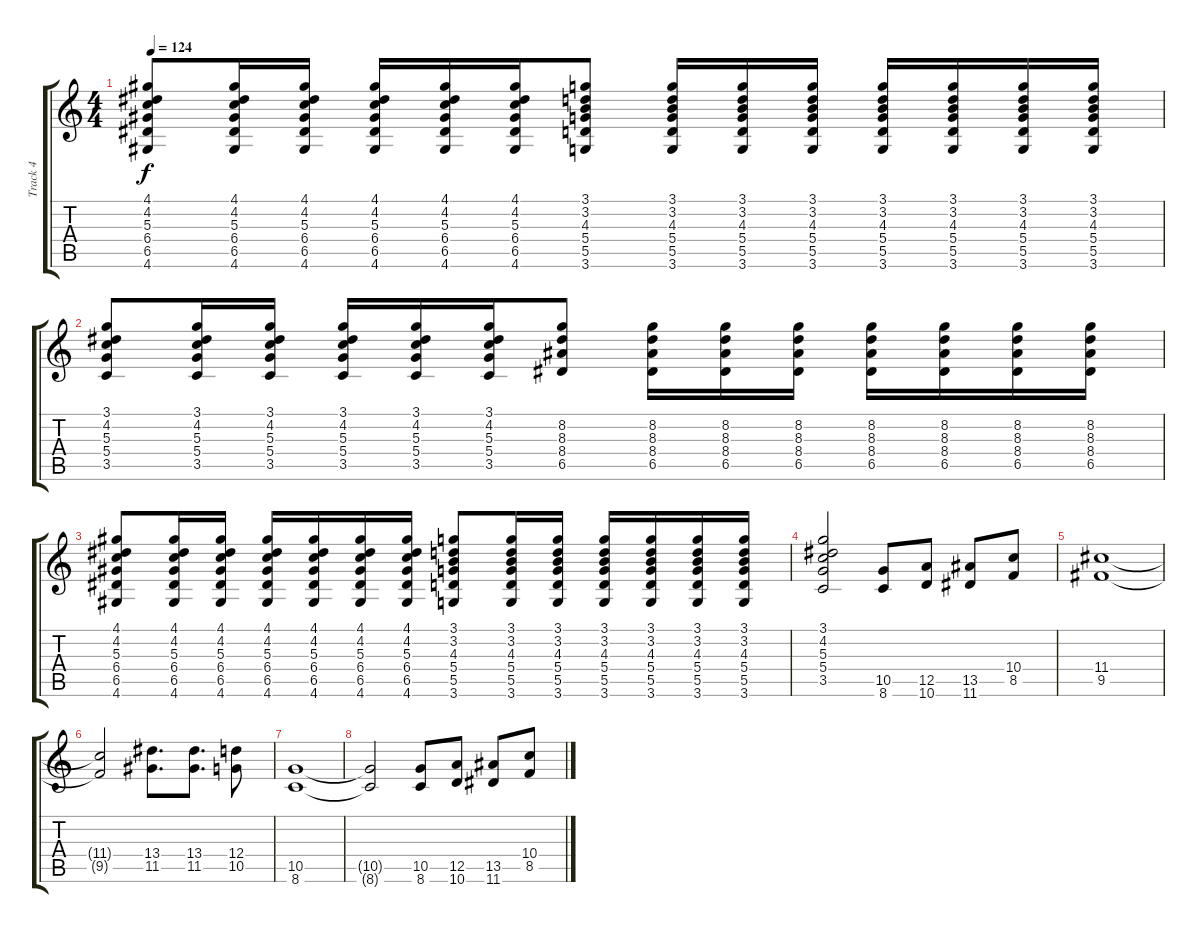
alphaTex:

\track ("Track 4" "Track 4") {instrument overdrivenguitar}
\staff {score tabs}
\tuning (E4 B3 G3 D3 A2 E2) {hide}
\ts (4 4)
\tempo 124
\clef g2
\ks c
(4.1 4.2 5.3 6.4 6.5 4.6).8{dy f} (4.1 4.2 5.3 6.4 6.5 4.6).16 (4.1 4.2 5.3 6.4 6.5 4.6).16 (4.1 4.2 5.3 6.4 6.5 4.6).16 (4.1 4.2 5.3 6.4 6.5 4.6).16 (4.1 4.2 5.3 6.4 6.5 4.6).16 (3.1 3.2 4.3 5.4 5.5 3.6).8 (3.1 3.2 4.3 5.4 5.5 3.6).16 (3.1 3.2 4.3 5.4 5.5 3.6).16 (3.1 3.2 4.3 5.4 5.5 3.6).16 (3.1 3.2 4.3 5.4 5.5 3.6).16 (3.1 3.2 4.3 5.4 5.5 3.6).16 (3.1 3.2 4.3 5.4 5.5 3.6).16 (3.1 3.2 4.3 5.4 5.5 3.6).16 |
(3.1 4.2 5.3 5.4 3.5).8 (3.1 4.2 5.3 5.4 3.5).16 (3.1 4.2 5.3 5.4 3.5).16 (3.1 4.2 5.3 5.4 3.5).16 (3.1 4.2 5.3 5.4 3.5).16 (3.1 4.2 5.3 5.4 3.5).16 (8.2 8.3 8.4 6.5).8 (8.2 8.3 8.4 6.5).16 (8.2 8.3 8.4 6.5).16 (8.2 8.3 8.4 6.5).16 (8.2 8.3 8.4 6.5).16 (8.2 8.3 8.4 6.5).16 (8.2 8.3 8.4 6.5).16 (8.2 8.3 8.4 6.5).16 |
(4.1 4.2 5.3 6.4 6.5 4.6).8 (4.1 4.2 5.3 6.4 6.5 4.6).16 (4.1 4.2 5.3 6.4 6.5 4.6).16 (4.1 4.2 5.3 6.4 6.5 4.6).16 (4.1 4.2 5.3 6.4 6.5 4.6).16 (4.1 4.2 5.3 6.4 6.5 4.6).16 (4.1 4.2 5.3 6.4 6.5 4.6).16 (3.1 3.2 4.3 5.4 5.5 3.6).8 (3.1 3.2 4.3 5.4 5.5 3.6).16 (3.1 3.2 4.3 5.4 5.5 3.6).16 (3.1 3.2 4.3 5.4 5.5 3.6).16 (3.1 3.2 4.3 5.4 5.5 3.6).16 (3.1 3.2 4.3 5.4 5.5 3.6).16 (3.1 3.2 4.3 5.4 5.5 3.6).16 |
(3.1 4.2 5.3 5.4 3.5).2 (10.5 8.6).8 (12.5 10.6).8 (13.5 11.6).8 (10.4 8.5).8 |
(11.4 9.5).1 |
(11.4{t} 9.5{t}).2 (13.4 11.5).8{d} (13.4 11.5).8{d} (12.4 10.5).8 |
(10.5 8.6).1 |
(10.5{t} 8.6{t}).2 (10.5 8.6).8 (12.5 10.6).8 (13.5 11.6).8 (10.4 8.5).8
